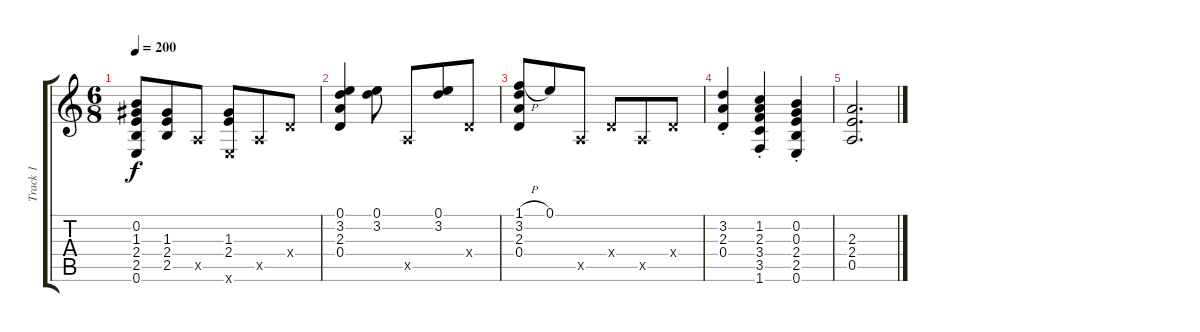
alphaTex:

\track ("Track 1" "Track 1") {instrument acousticguitarsteel}
\staff {score tabs}
\tuning (E4 B3 G3 D3 A2 E2) {hide}
\ts (6 8)
\tempo 200
\clef g2
\ks c
(0.2 1.3 2.4 2.5 0.6).8{dy f} (1.3 2.4 2.5).8 0.5{x}.8 (1.3 2.4 0.6{x}).8 0.5{x}.8 0.4{x}.8 |
(0.1 3.2 2.3 0.4).4 (0.1 3.2).8 0.5{x}.8 (0.1 3.2).8 0.4{x}.8 |
(1.1{h} 3.2 2.3 0.4).8 0.1.8 0.5{x}.8 0.4{x}.8 0.5{x}.8 0.4{x}.8 |
(3.2{st} 2.3 0.4).4 (1.2{st} 2.3 3.4 3.5 1.6).4 (0.2{st} 0.3 2.4 2.5 0.6).4 |
(2.3 2.4 0.5).2{d}
